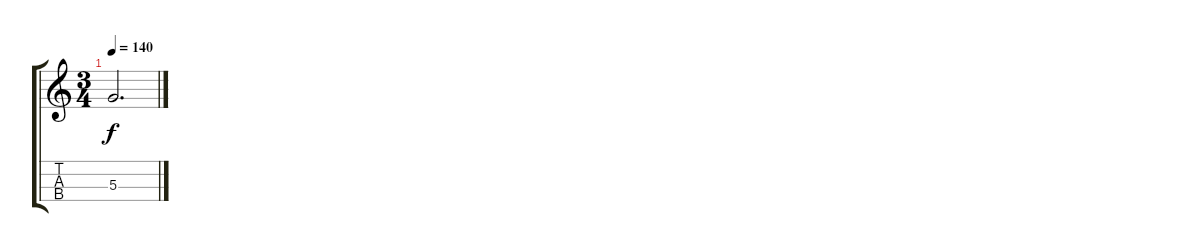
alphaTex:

\track "" {instrument acousticguitarsteel}
\staff {score tabs}
\tuning (E4 A3 D3 G2) {hide}
\ts (3 4)
\tempo 140
\clef g2
\ks c
5.3.2{d dy f}
